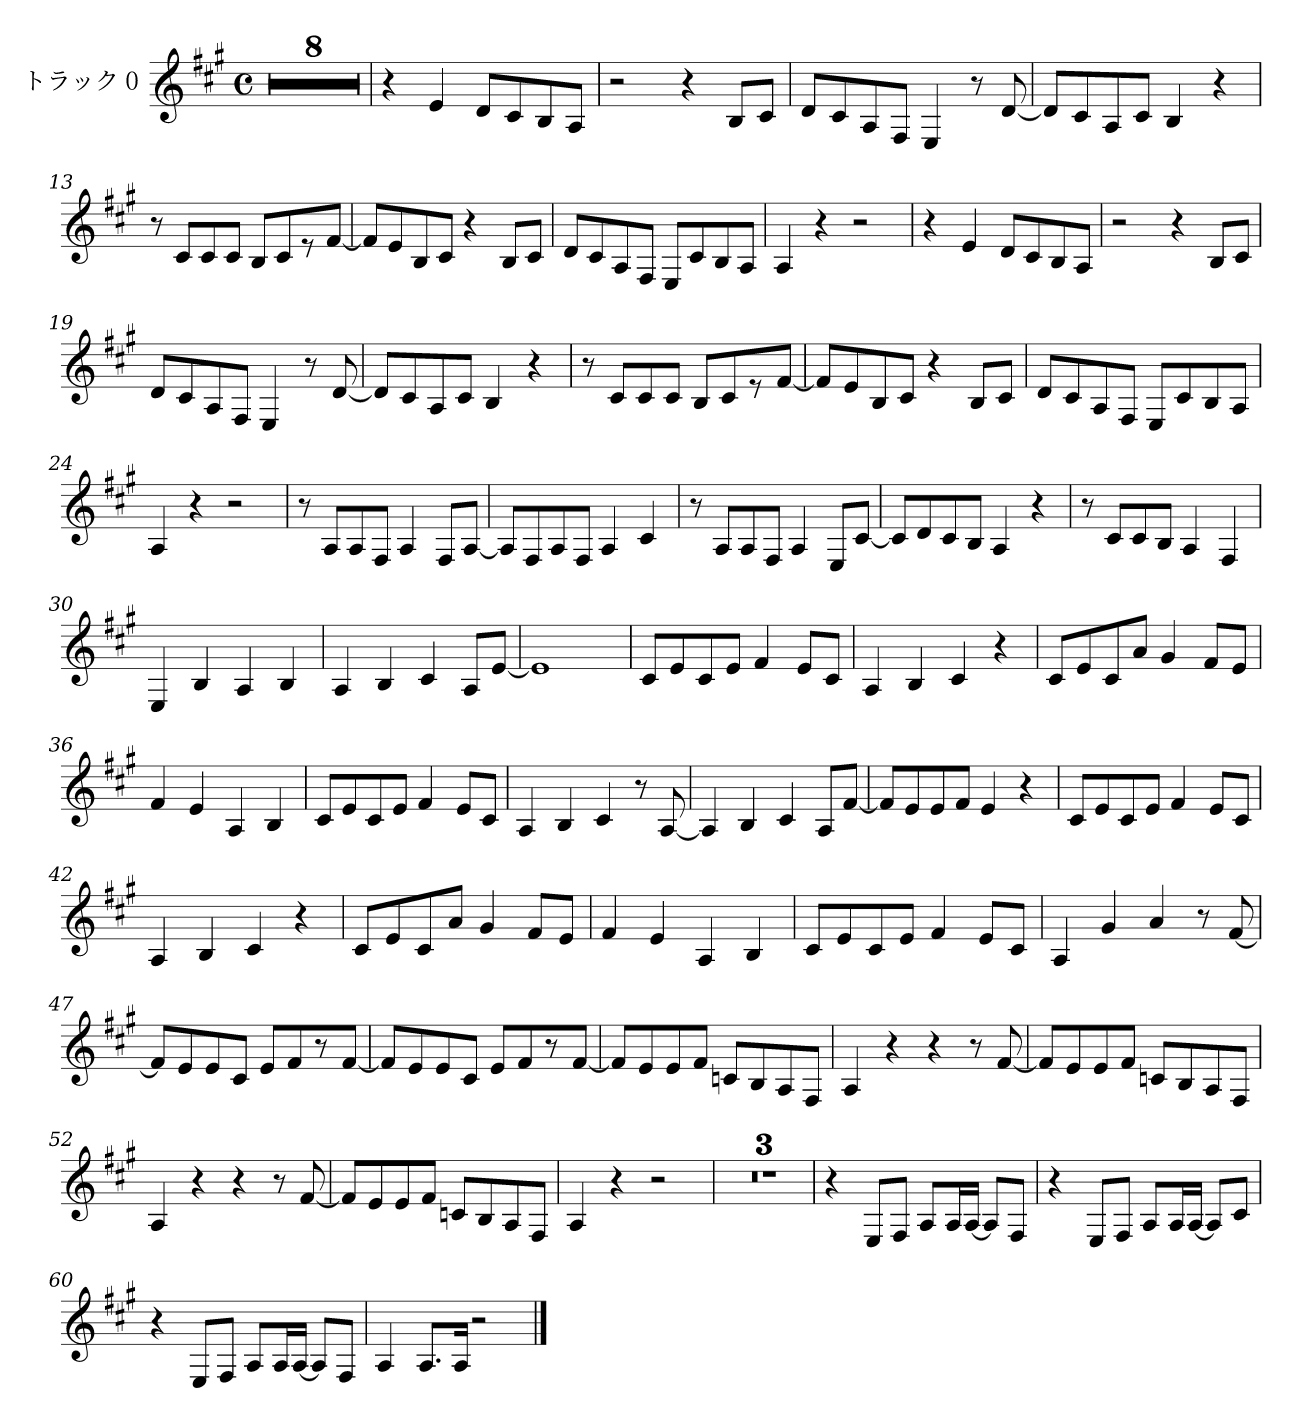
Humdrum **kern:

**kern
*part1
*staff1
*I"トラック 0
*clefG2
*k[f#c#g#]
*A:
*M4/4
*met(c)
*MM120
=1
1r
=2
1r
=3
1r
=4
1r
=5
1r
!!LO:LB:g=z
=6
1r
=7
1r
=8
1r
=9
4r
4e/
8d/L
8c#/
8B/
8A/J
!!LO:LB:g=z
=10
2r
4r
8B/L
8c#/J
=11
8d/L
8c#/
8A/
8F#/J
4E/
8r
[8d/
=12
8d/L]
8c#/
8A/
8c#/J
4B/
4r
!!LO:LB:g=z
=13
8r
8c#/L
8c#/
8c#/J
8B/L
8c#/
8r
[8f#/J
=14
8f#/L]
8e/
8B/
8c#/J
4r
8B/L
8c#/J
=15
8d/L
8c#/
8A/
8F#/J
8E/L
8c#/
8B/
8A/J
!!LO:LB:g=z
=16
4A/
4r
2r
=17
4r
4e/
8d/L
8c#/
8B/
8A/J
=18
2r
4r
8B/L
8c#/J
!!LO:LB:g=z
=19
8d/L
8c#/
8A/
8F#/J
4E/
8r
[8d/
=20
8d/L]
8c#/
8A/
8c#/J
4B/
4r
=21
8r
8c#/L
8c#/
8c#/J
8B/L
8c#/
8r
[8f#/J
!!LO:LB:g=z
=22
8f#/L]
8e/
8B/
8c#/J
4r
8B/L
8c#/J
=23
8d/L
8c#/
8A/
8F#/J
8E/L
8c#/
8B/
8A/J
=24
4A/
4r
2r
!!LO:PB:g=z
=25
8r
8A/L
8A/
8F#/J
4A/
8F#/L
[8A/J
=26
8A/L]
8F#/
8A/
8F#/J
4A/
4c#/
=27
8r
8A/L
8A/
8F#/J
4A/
8E/L
[8c#/J
!!LO:LB:g=z
=28
8c#/L]
8d/
8c#/
8B/J
4A/
4r
=29
8r
8c#/L
8c#/
8B/J
4A/
4F#/
=30
4E/
4B/
4A/
4B/
!!LO:LB:g=z
=31
4A/
4B/
4c#/
8A/L
[8e/J
=32
1e]
=33
8c#/L
8e/
8c#/
8e/J
4f#/
8e/L
8c#/J
!!LO:LB:g=z
=34
4A/
4B/
4c#/
4r
=35
8c#/L
8e/
8c#/
8a/J
4g#/
8f#/L
8e/J
=36
4f#/
4e/
4A/
4B/
!!LO:LB:g=z
=37
8c#/L
8e/
8c#/
8e/J
4f#/
8e/L
8c#/J
=38
4A/
4B/
4c#/
8r
[8A/
=39
4A/]
4B/
4c#/
8A/L
[8f#/J
!!LO:LB:g=z
=40
8f#/L]
8e/
8e/
8f#/J
4e/
4r
=41
8c#/L
8e/
8c#/
8e/J
4f#/
8e/L
8c#/J
=42
4A/
4B/
4c#/
4r
!!LO:LB:g=z
=43
8c#/L
8e/
8c#/
8a/J
4g#/
8f#/L
8e/J
=44
4f#/
4e/
4A/
4B/
=45
8c#/L
8e/
8c#/
8e/J
4f#/
8e/L
8c#/J
!!LO:PB:g=z
=46
4A/
4g#/
4a/
8r
[8f#/
=47
8f#/L]
8e/
8e/
8c#/J
8e/L
8f#/
8r
[8f#/J
=48
8f#/L]
8e/
8e/
8c#/J
8e/L
8f#/
8r
[8f#/J
!!LO:PB:g=z
=49
8f#/L]
8e/
8e/
8f#/J
8cn/L
8B/
8A/
8F#/J
=50
4A/
4r
4r
8r
[8f#/
=51
8f#/L]
8e/
8e/
8f#/J
8cn/L
8B/
8A/
8F#/J
!!LO:LB:g=z
=52
4A/
4r
4r
8r
[8f#/
=53
8f#/L]
8e/
8e/
8f#/J
8cn/L
8B/
8A/
8F#/J
=54
4A/
4r
2r
!!LO:LB:g=z
=55
1r
=56
1r
=57
1r
=58
4r
8E/L
8F#/J
8A/L
16A/L
[16A/JJ
8A/L]
8F#/J
!!LO:LB:g=z
=59
4r
8E/L
8F#/J
8A/L
16A/L
[16A/JJ
8A/L]
8c#/J
=60
4r
8E/L
8F#/J
8A/L
16A/L
[16A/JJ
8A/L]
8F#/J
=61
4A/
8.A/L
16A/Jk
2r
==
*-
